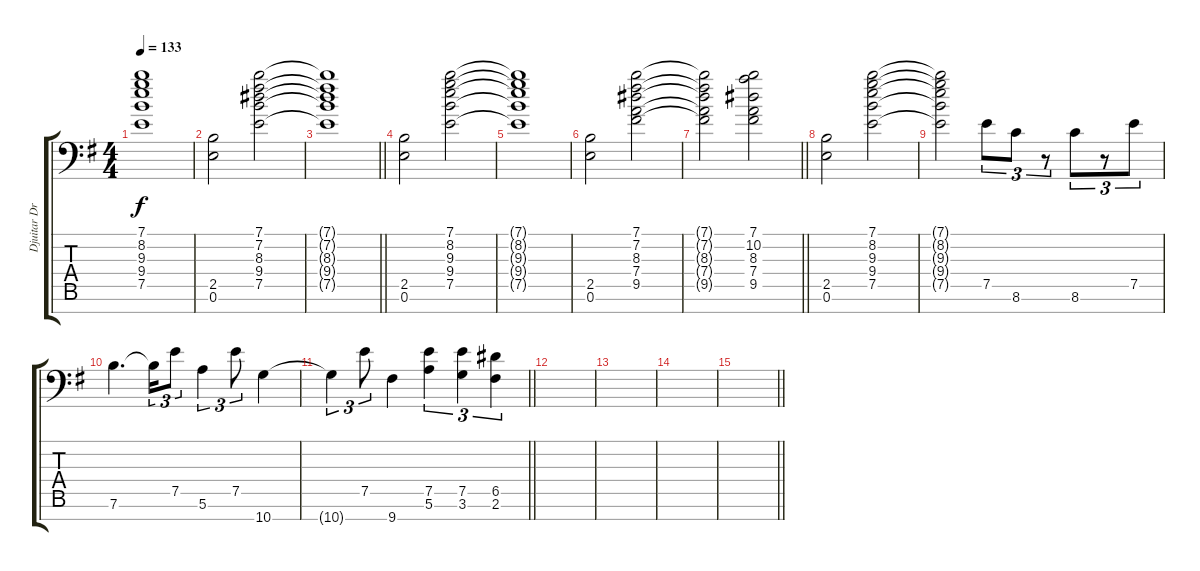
\track ("Djuitar Dropped A" "Djuitar Dr") {instrument distortionguitar}
\staff {score tabs}
\tuning (E4 B3 G3 D3 A2 E2 A1) {hide}
\ts (4 4)
\tempo 133
\clef f4
\ks eminor
(7.1{t} 8.2{t} 9.3{t} 9.4{t} 7.5{t}).1{dy f} |
(2.5 0.6).2 (7.1 7.2 8.3 9.4 7.5).2 |
\barLineRight lightlight
(7.1{t} 7.2{t} 8.3{t} 9.4{t} 7.5{t}).1 |
(2.5 0.6).2 (7.1 8.2 9.3 9.4 7.5).2 |
(7.1{t} 8.2{t} 9.3{t} 9.4{t} 7.5{t}).1 |
(2.5 0.6).2 (7.1 7.2 8.3 7.4 9.5).2 |
\barLineRight lightlight
(7.1{t} 7.2{t} 8.3{t} 7.4{t} 9.5{t}).2 (7.1 10.2 8.3 7.4 9.5).2 |
\section ("" "")
(2.5 0.6).2{balance 16 instrument distortionguitar} (7.1 8.2 9.3 9.4 7.5).2 |
(7.1{t} 8.2{t} 9.3{t} 9.4{t} 7.5{t}).2 7.5.8{tu (3 2)} 8.6.8{tu (3 2)} r.8{tu (3 2)} 8.6.8{tu (3 2)} r.8{tu (3 2)} 7.5.8{tu (3 2)} |
7.6.4{d} 7.6{t}.16{tu (3 2)} 7.5.8{tu (3 2)} 5.6.4{tu (3 2)} 7.5.8{tu (3 2)} 10.7.4 |
\barLineRight lightlight
10.7{t}.4{tu (3 2)} 7.5.8{tu (3 2)} 9.7.4 (7.5 5.6).4{tu (3 2)} (7.5 3.6).4{tu (3 2)} (6.5 2.6).4{tu (3 2)} |
|
|
|
\barLineRight lightlight
